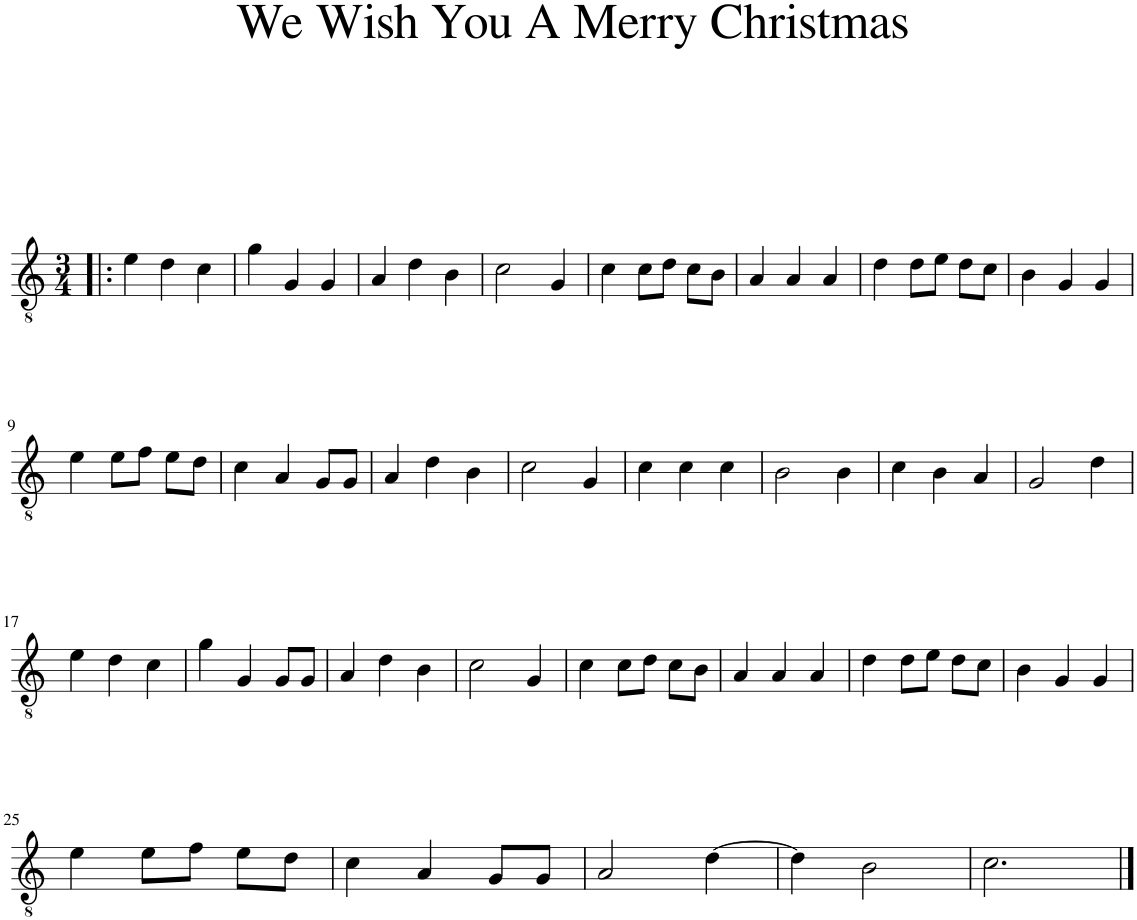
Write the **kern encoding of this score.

**kern
*part1
*staff1
*I"Piste 1
*clefGv2
*k[]
*M3/4
=1!|:
4e\
4d\
4c\
=2
4g\
4G/
4G/
=3
4A/
4d\
4B\
=4
2c\
4G/
=5
4c\
8c\L
8d\J
8c\L
8B\J
=6
4A/
4A/
4A/
=7
4d\
8d\L
8e\J
8d\L
8c\J
=8
4B\
4G/
4G/
!!LO:LB:g=z
=9
4e\
8e\L
8f\J
8e\L
8d\J
=10
4c\
4A/
8G/L
8G/J
=11
4A/
4d\
4B\
=12
2c\
4G/
=13
4c\
4c\
4c\
=14
2B\
4B\
=15
4c\
4B\
4A/
=16
2G/
4d\
!!LO:LB:g=z
=17
4e\
4d\
4c\
=18
4g\
4G/
8G/L
8G/J
=19
4A/
4d\
4B\
=20
2c\
4G/
=21
4c\
8c\L
8d\J
8c\L
8B\J
=22
4A/
4A/
4A/
=23
4d\
8d\L
8e\J
8d\L
8c\J
=24
4B\
4G/
4G/
!!LO:LB:g=z
=25
4e\
8e\L
8f\J
8e\L
8d\J
=26
4c\
4A/
8G/L
8G/J
=27
2A/
[4d\
=28
4d\]
2B\
=29
2.c\
==
*-
